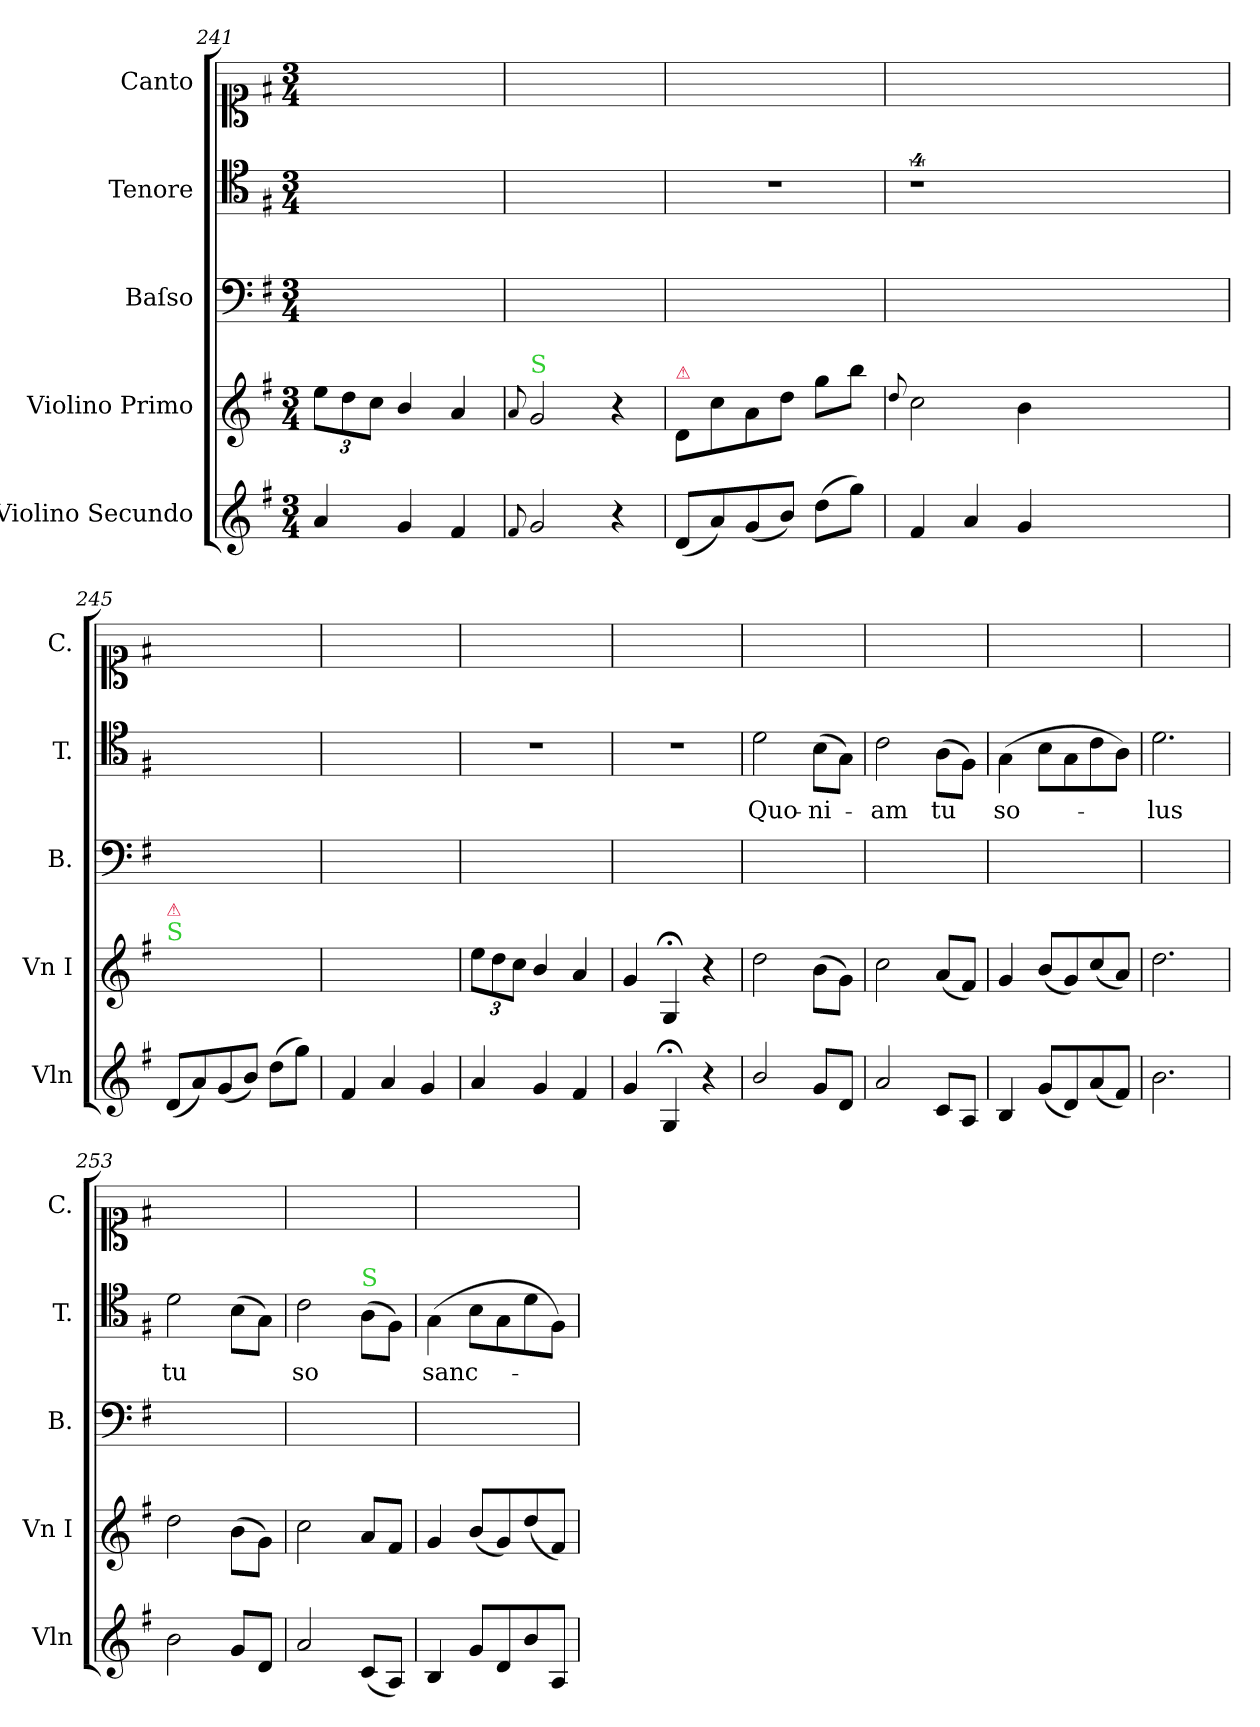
**kern	**dynam	**kern	**dynam	**kern	**kern	**text	**kern
*part5	*part5	*part4	*part4	*part3	*part2	*part2	*part1
*staff5	*staff5	*staff4	*staff4	*staff3	*staff2	*staff2	*staff1
*I"Violino Secundo	*	*I"Violino Primo	*	*I"Baſso	*I"Tenore	*	*I"Canto
*I'Vln	*	*I'Vn I	*	*I'B.	*I'T.	*	*I'C.
*clefG2	*	*clefG2	*	*clefF4	*clefC4	*	*clefC1
*k[f#]	*	*k[f#]	*	*k[f#]	*k[f#]	*	*k[f#]
*M3/4	*	*M3/4	*	*M3/4	*M3/4	*	*M3/4
=241	=241	=241	=241	=241	=241	=241	=241
4a/	.	12ee\L	.	2.ryy	2.ryy	.	2.ryy
.	.	12dd\	.	.	.	.	.
.	.	12cc\J	.	.	.	.	.
4g/	.	4b/	.	.	.	.	.
4f#/	.	4a/	.	.	.	.	.
=242	=242	=242	=242	=242	=242	=242	=242
8qqf#/	.	8qqa/	.	.	.	.	.
!	!	!LO:TX:a:color=limegreen:t=S	!	!	!	!	!
2g/	.	2g/	.	2.ryy	2.ryy	.	2.ryy
4r	.	4r	.	.	.	.	.
=243	=243	=243	=243	=243	=243	=243	=243
!	!	!LO:TX:a:color=crimson:t=⚠	!	!	!	!	!
!	!	!	!	!LO:N:vis=00	!	!	!
(8d/L	pia	8d/L	.	2.ryy	2.r	.	2.ryy
8a/)	.	8cc\	.	.	.	.	.
(8g/	.	8a\	.	.	.	.	.
8b/J)	.	8dd\J	.	.	.	.	.
(8dd\L	.	8gg\L	.	.	.	.	.
8gg\J)	.	8bb\J	.	.	.	.	.
=244	=244	=244	=244	=244	=244	=244	=244
.	.	8qqdd/	.	.	.	.	.
4f#/	.	2cc\	.	2.ryy	4%9r	.	2.ryy
4a/	.	.	.	.	.	.	.
4g/	.	4b\	.	.	.	.	.
1.ryy	.	1.ryy	.	1.ryy	.	.	1.ryy
=245	=245	=245	=245	=245	=245	=245	=245
!	!	!LO:TX:a:color=limegreen:t=S	!	!	!	!	!
!	!	!LO:TX:a:color=crimson:t=⚠	!	!	!	!	!
(8d/L	.	8d/Lyy	.	2.ryy	2.ryy	.	2.ryy
8a/)	.	8cc\yy	.	.	.	.	.
(8g/	.	8a\yy	.	.	.	.	.
8b/J)	.	8dd\Jyy	.	.	.	.	.
(8dd\L	.	8gg\Lyy	.	.	.	.	.
8gg\J)	.	8bb\Jyy	.	.	.	.	.
=246	=246	=246	=246	=246	=246	=246	=246
.	.	8qqdd/yy	.	.	.	.	.
4f#/	.	2cc\yy	.	2.ryy	2.ryy	.	2.ryy
4a/	.	.	.	.	.	.	.
4g/	for	4b\yy	.	.	.	.	.
=247	=247	=247	=247	=247	=247	=247	=247
4a/	.	12ee\L	.	2.ryy	2.r	.	2.ryy
.	.	12dd\	.	.	.	.	.
.	.	12cc\J	.	.	.	.	.
4g/	.	4b/	.	.	.	.	.
4f#/	.	4a/	.	.	.	.	.
=248	=248	=248	=248	=248	=248	=248	=248
4g/	.	4g/	.	2.ryy	2.r	.	2.ryy
4G;:/	.	4G;</	.	.	.	.	.
4r	.	4r	.	.	.	.	.
=249	=249	=249	=249	=249	=249	=249	=249
2b/	pia	2dd\	pia	2.ryy	2d\	Quo-	2.ryy
8g/L	.	(8b\L	.	.	(8B\L	-ni-	.
8d/J	.	8g\J)	.	.	8G\J)	.	.
=250	=250	=250	=250	=250	=250	=250	=250
2a/	.	2cc\	.	2.ryy	2c\	-am	2.ryy
8c/L	.	(8a/L	.	.	(8A\L	tu	.
8A/J	.	8f#/J)	.	.	8F#\J)	.	.
=251	=251	=251	=251	=251	=251	=251	=251
4B/	.	4g/	.	2.ryy	(4G\	so-	2.ryy
(8g/L	.	(8b/L	.	.	8B\L	.	.
8d/)	.	8g/)	.	.	8G\	.	.
(8a/	.	(8cc/	.	.	8c\	.	.
8f#/J)	.	8a/J)	.	.	8A\J)	.	.
=252	=252	=252	=252	=252	=252	=252	=252
2.b\	.	2.dd\	.	2.ryy	2.d\	-lus	2.ryy
=253	=253	=253	=253	=253	=253	=253	=253
2b\	.	2dd\	.	2.ryy	2d\	tu	2.ryy
8g/L	.	(8b\L	.	.	(8B\L	.	.
8d/J	.	8g\J)	.	.	8G\J)	.	.
=254	=254	=254	=254	=254	=254	=254	=254
2a/	.	2cc\	.	2.ryy	2c\	so	2.ryy
!	!	!	!	!	!LO:TX:a:color=limegreen:t=S	!	!
(8c/L	.	8a/L	.	.	(8A\L	.	.
8A/J)	.	8f#/J	.	.	8F#\J)	.	.
=255	=255	=255	=255	=255	=255	=255	=255
4B/	.	4g/	.	2.ryy	(4G\	sanc-	2.ryy
8g/L	.	(8b/L	.	.	8B\L	.	.
8d/	.	8g/)	.	.	8G\	.	.
8b/	.	(8dd/	.	.	8d\	.	.
8A/J	.	8f#/J)	.	.	8F#\J)	.	.
=	=	=	=	=	=	=	=
*-	*-	*-	*-	*-	*-	*-	*-
